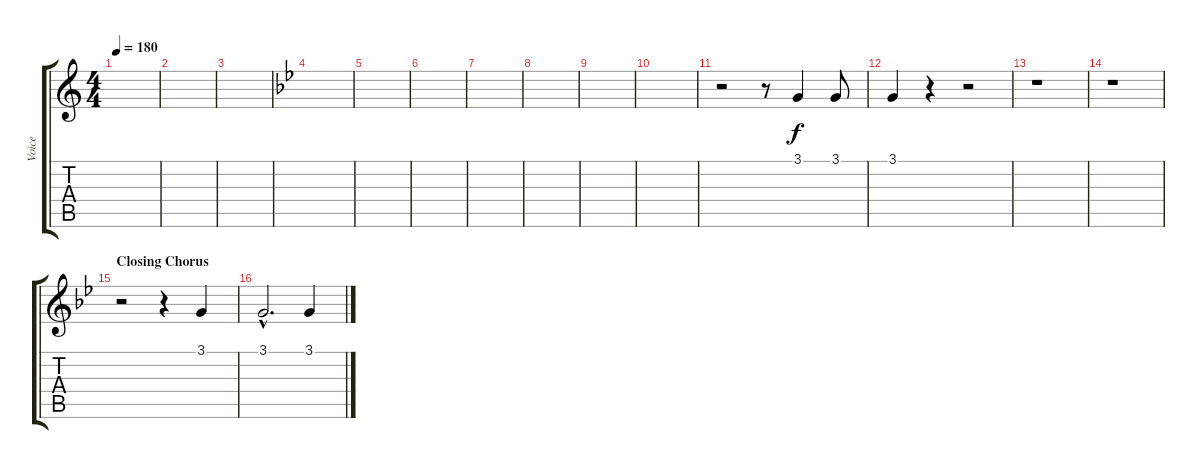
\track ("Voice" "Voice") {instrument clarinet}
\staff {score tabs}
\tuning (E4 B3 G3 D3 A2 E2) {hide}
\ts (4 4)
\tempo 180
\clef g2
\ks c
|
|
|
\ks bb
|
|
|
|
|
|
|
r.2 r.8 3.1.4 3.1.8 |
3.1.4 r.4 r.2 |
r.1 |
r.1 |
\section ("" "Closing Chorus")
r.2 r.4 3.1.4 |
3.1{hac}.2{d} 3.1.4
